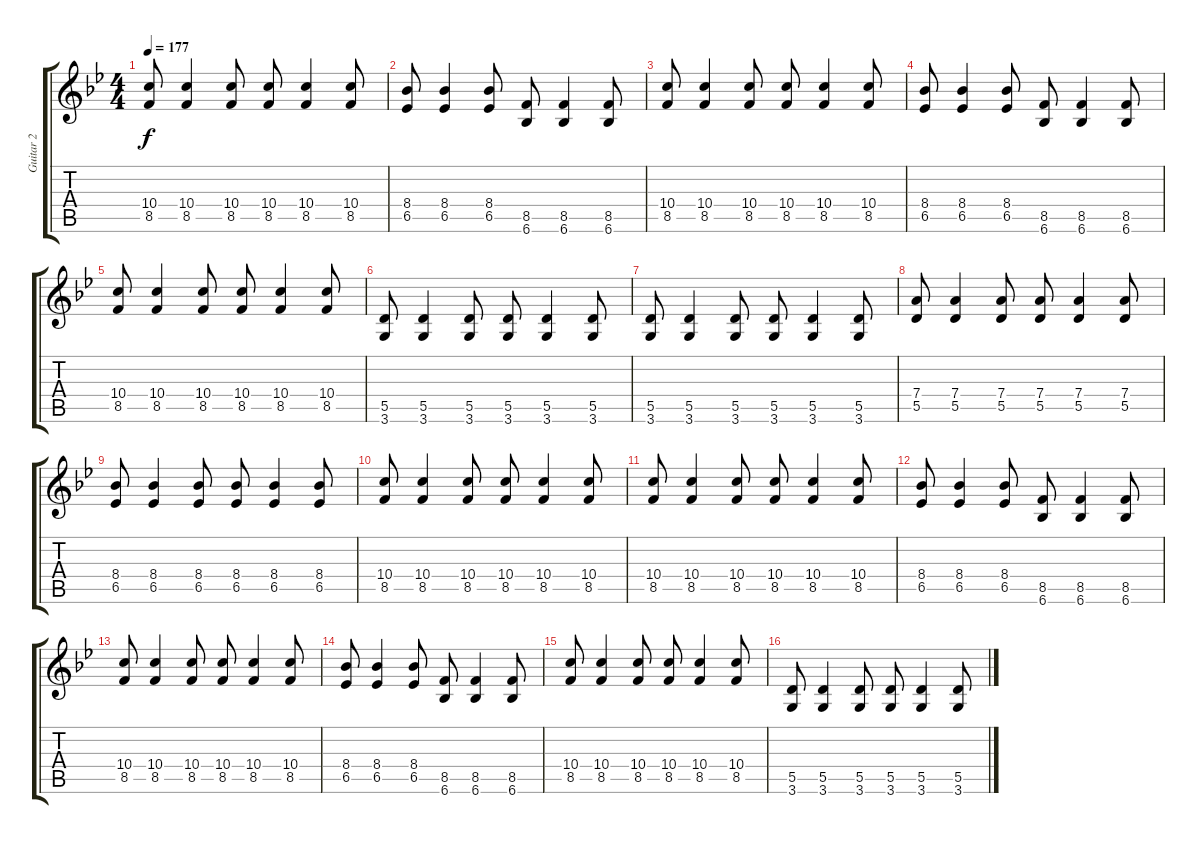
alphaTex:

\track ("Guitar 2" "Guitar 2") {instrument overdrivenguitar}
\staff {score tabs}
\tuning (E4 B3 G3 D3 A2 E2) {hide}
\ts (4 4)
\tempo 177
\clef g2
\ks bb
(10.4 8.5).8{dy f} (10.4 8.5).4 (10.4 8.5).8 (10.4 8.5).8 (10.4 8.5).4 (10.4 8.5).8 |
(8.4 6.5).8 (8.4 6.5).4 (8.4 6.5).8 (8.5 6.6).8 (8.5 6.6).4 (8.5 6.6).8 |
(10.4 8.5).8 (10.4 8.5).4 (10.4 8.5).8 (10.4 8.5).8 (10.4 8.5).4 (10.4 8.5).8 |
(8.4 6.5).8 (8.4 6.5).4 (8.4 6.5).8 (8.5 6.6).8 (8.5 6.6).4 (8.5 6.6).8 |
(10.4 8.5).8 (10.4 8.5).4 (10.4 8.5).8 (10.4 8.5).8 (10.4 8.5).4 (10.4 8.5).8 |
(5.5 3.6).8 (5.5 3.6).4 (5.5 3.6).8 (5.5 3.6).8 (5.5 3.6).4 (5.5 3.6).8 |
(5.5 3.6).8 (5.5 3.6).4 (5.5 3.6).8 (5.5 3.6).8 (5.5 3.6).4 (5.5 3.6).8 |
(7.4 5.5).8 (7.4 5.5).4 (7.4 5.5).8 (7.4 5.5).8 (7.4 5.5).4 (7.4 5.5).8 |
(8.4 6.5).8 (8.4 6.5).4 (8.4 6.5).8 (8.4 6.5).8 (8.4 6.5).4 (8.4 6.5).8 |
(10.4 8.5).8 (10.4 8.5).4 (10.4 8.5).8 (10.4 8.5).8 (10.4 8.5).4 (10.4 8.5).8 |
(10.4 8.5).8 (10.4 8.5).4 (10.4 8.5).8 (10.4 8.5).8 (10.4 8.5).4 (10.4 8.5).8 |
(8.4 6.5).8 (8.4 6.5).4 (8.4 6.5).8 (8.5 6.6).8 (8.5 6.6).4 (8.5 6.6).8 |
(10.4 8.5).8 (10.4 8.5).4 (10.4 8.5).8 (10.4 8.5).8 (10.4 8.5).4 (10.4 8.5).8 |
(8.4 6.5).8 (8.4 6.5).4 (8.4 6.5).8 (8.5 6.6).8 (8.5 6.6).4 (8.5 6.6).8 |
(10.4 8.5).8 (10.4 8.5).4 (10.4 8.5).8 (10.4 8.5).8 (10.4 8.5).4 (10.4 8.5).8 |
(5.5 3.6).8 (5.5 3.6).4 (5.5 3.6).8 (5.5 3.6).8 (5.5 3.6).4 (5.5 3.6).8
